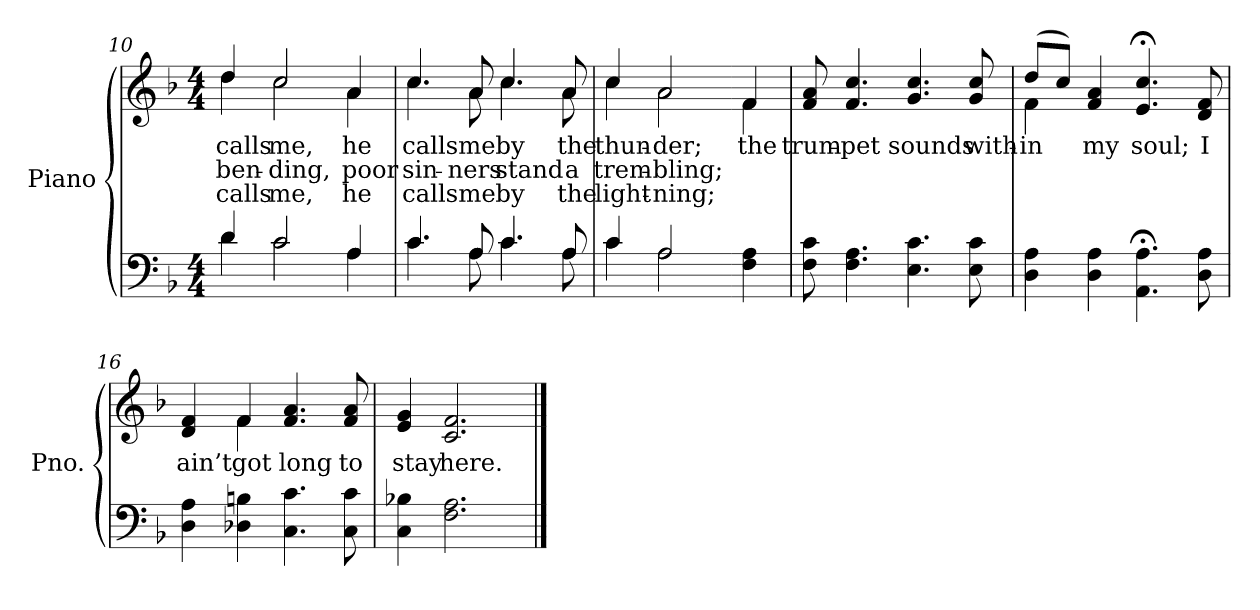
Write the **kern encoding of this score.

**kern	**kern	**text	**text	**text
*part2	*part1	*part1	*part1	*part1
*staff2	*staff1	*staff1	*staff1	*staff1
*I"Piano	*I"Piano	*	*	*
*I'Pno.	*I'Pno.	*	*	*
*clefF4	*clefG2	*	*	*
*k[b-]	*k[b-]	*	*	*
*F:	*F:	*	*	*
*M4/4	*M4/4	*	*	*
=10	=10	=10	=10	=10
*^	*	*	*	*
!	!	!	!LO:LY:b:color=#000000	!LO:LY:b:color=#000000	!LO:LY:b:color=#000000
*	*	*^	*	*	*
4di/	4di\	4ddi/	4ddi\	calls	ben-	calls
!	!	!	!	!LO:LY:b:color=#000000	!LO:LY:b:color=#000000	!LO:LY:b:color=#000000
2ci/	2ci\	2cci/	2cci\	me,	-ding,	me,
!	!	!	!	!LO:LY:b:color=#000000	!LO:LY:b:color=#000000	!LO:LY:b:color=#000000
4Ai/	4Ai\	4ai/	4ai\	he	poor	he
=11	=11	=11	=11	=11	=11	=11
!	!	!	!	!LO:LY:b:color=#000000	!LO:LY:b:color=#000000	!LO:LY:b:color=#000000
4.ci/	4.ci\	4.cci/	4.cci\	calls	sin-	calls
!	!	!	!	!LO:LY:b:color=#000000	!LO:LY:b:color=#000000	!LO:LY:b:color=#000000
8Ai/	8Ai\	8ai/	8ai\	me	-ners	me
!	!	!	!	!LO:LY:b:color=#000000	!LO:LY:b:color=#000000	!LO:LY:b:color=#000000
4.ci/	4.ci\	4.cci/	4.cci\	by	stand	by
!	!	!	!	!LO:LY:b:color=#000000	!LO:LY:b:color=#000000	!LO:LY:b:color=#000000
8Ai/	8Ai\	8ai/	8ai\	the	a	the
=12	=12	=12	=12	=12	=12	=12
!	!	!	!	!LO:LY:b:color=#000000	!LO:LY:b:color=#000000	!LO:LY:b:color=#000000
4ci/	4ci\	4cci/	4cci\	thun-	trem-	light-
!	!	!	!	!LO:LY:b:color=#000000	!LO:LY:b:color=#000000	!LO:LY:b:color=#000000
2Ai/	2Ai\	2ai/	2ai\	-der;	-bling;	-ning;
*v	*v	*	*	*	*	*
=13-	=13-	=13-	=13-	=13-	=13-
*^	*	*	*	*	*
!	!	!	!	!LO:LY:b:color=#000000	!	!
*v	*v	*	*	*	*	*
4Fi\ 4Ai	4fi/	4fi\	the	.	.
*	*v	*v	*	*	*
!!LO:LB:g=z
=14	=14	=14	=14	=14
*	*^	*	*	*
!	!	!	!LO:LY:b:color=#000000	!	!
*	*v	*v	*	*	*
8Fi\ 8ci	8fi/ 8ai	trum-	.	.
!	!	!LO:LY:b:color=#000000	!	!
4.Fi\ 4.Ai	4.fi/ 4.cci	-pet	.	.
!	!	!LO:LY:b:color=#000000	!	!
4.Ei\ 4.ci	4.gi/ 4.cci	sounds	.	.
!	!	!LO:LY:b:color=#000000	!	!
8Ei\ 8ci	8gi/ 8cci	with-	.	.
=15	=15	=15	=15	=15
!	!	!LO:LY:b:color=#000000	!	!
*	*^	*	*	*
4Di\ 4Ai	(8ddi/L	4fi\	-in	.	.
.	8cci/J)	.	.	.	.
!	!	!	!LO:LY:b:color=#000000	!	!
4Di\ 4Ai	4fi/ 4ai	2.ryy	my	.	.
!	!	!	!LO:LY:b:color=#000000	!	!
4.AAi\; 4.Ai;	4.ei/; 4.cci;	.	soul;	.	.
!	!	!	!LO:LY:b:color=#000000	!	!
8Di\ 8Ai	8di/ 8fi	.	I	.	.
!!LO:LB:g=z	!!
=16	=16	=16	=16	=16	=16
!	!	!	!LO:LY:b:color=#000000	!	!
4Di\ 4Ai	4di/ 4fi	4ryy	ain’t	.	.
!	!	!	!LO:LY:b:color=#000000	!	!
4D-Xi\ 4Bni	4fi/	4fi\	got	.	.
!	!	!	!LO:LY:b:color=#000000	!	!
4.Ci\ 4.ci	4.fi/ 4.ai	2ryy	long	.	.
!	!	!	!LO:LY:b:color=#000000	!	!
8Ci\ 8ci	8fi/ 8ai	.	to	.	.
*	*v	*v	*	*	*
=17	=17	=17	=17	=17
!	!	!LO:LY:b:color=#000000	!	!
4Ci\ 4B-Xi	4ei/ 4gi	stay	.	.
!	!	!LO:LY:b:color=#000000	!	!
2.Fi\ 2.Ai	2.ci/ 2.fi	here.	.	.
==	==	==	==	==
*-	*-	*-	*-	*-
